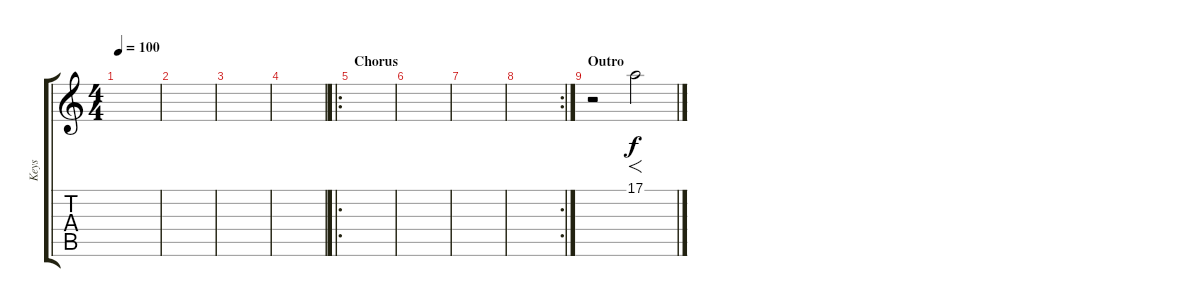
\track ("Keys" "Keys") {instrument stringensemble1}
\staff {score tabs}
\tuning (E4 B3 G3 D3 A2 E2) {hide}
\ts (4 4)
\tempo 100
\clef g2
\ks c
|
|
|
|
\ro
\section ("" "Chorus")
|
|
|
\rc 2
|
\section ("" "Outro")
r.2 17.1.2{f}
